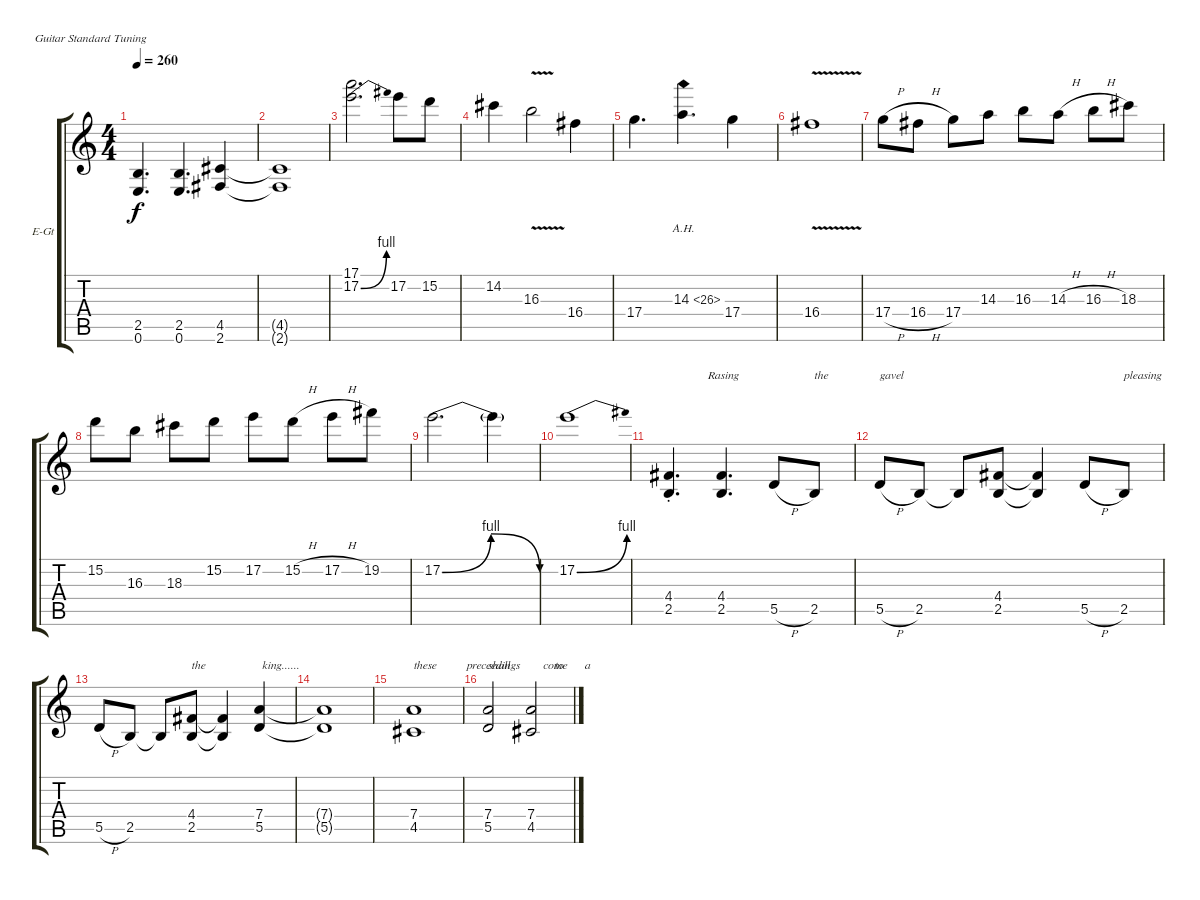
\defaultSystemsLayout 4
\bracketExtendMode groupsimilarinstruments
\firstSystemTrackNameOrientation horizontal
\otherSystemsTrackNameOrientation horizontal
\track ("Wolf Hoffmann" "E-Gt") {instrument distortionguitar}
\staff {score tabs}
\tuning (E4 B3 G3 D3 A2 E2)
\ts (4 4)
\tempo 260
\clef g2
\ks c
(2.5 0.6).4{d dy f} (2.5 0.6).4{d} (4.5 2.6).4 |
(4.5{t} 2.6{t}).1 |
(17.2{be (bend 0 0 25.8 4)} 17.1).2{d} 17.2.8 15.2.8 |
14.2.4 16.3{v}.2 16.4.4 |
17.4.4{d} 14.3{ah 12}.4{d} 17.4.4 |
16.4{v}.1 |
17.4{h}.8 16.4{h}.8 17.4.8 14.3.8 16.3.8 14.3{h}.8 16.3{h}.8 18.3.8 |
15.2.8 16.3.8 18.3.8 15.2.8 17.2.8 15.2{h}.8 17.2{h}.8 19.2.8 |
17.2{be (bendrelease 0 0 24.599999999999998 4 29.4 4 57.599999999999994 0)}.2{d} 17.2{t}.4 |
17.2{be (bend 0 0 29.4 4)}.1 |
(4.4{st} 2.5{st}).4{d txt "             Rasing                       "} (4.4 2.5).4{d} 5.5{h}.8 2.5.8{txt "the"} |
5.5{h}.8{txt "gavel"} 2.5.8 2.5{t}.8 (4.4 2.5).8 (4.4{t} 2.5{t}).4 5.5{h}.8 2.5.8{txt "pleasing"} |
5.5{h}.8 2.5.8 2.5{t}.8 (4.4 2.5).8{txt "the"} (4.4{t} 2.5{t}).4 (7.4 5.5).4{txt " king......"} |
(7.4{t} 5.5{t}).1 |
(7.4 4.5).1{txt "these          preceedings"} |
(7.4 5.5).2{txt "shall           come"} (7.4 4.5).2{txt "        to       a"}
